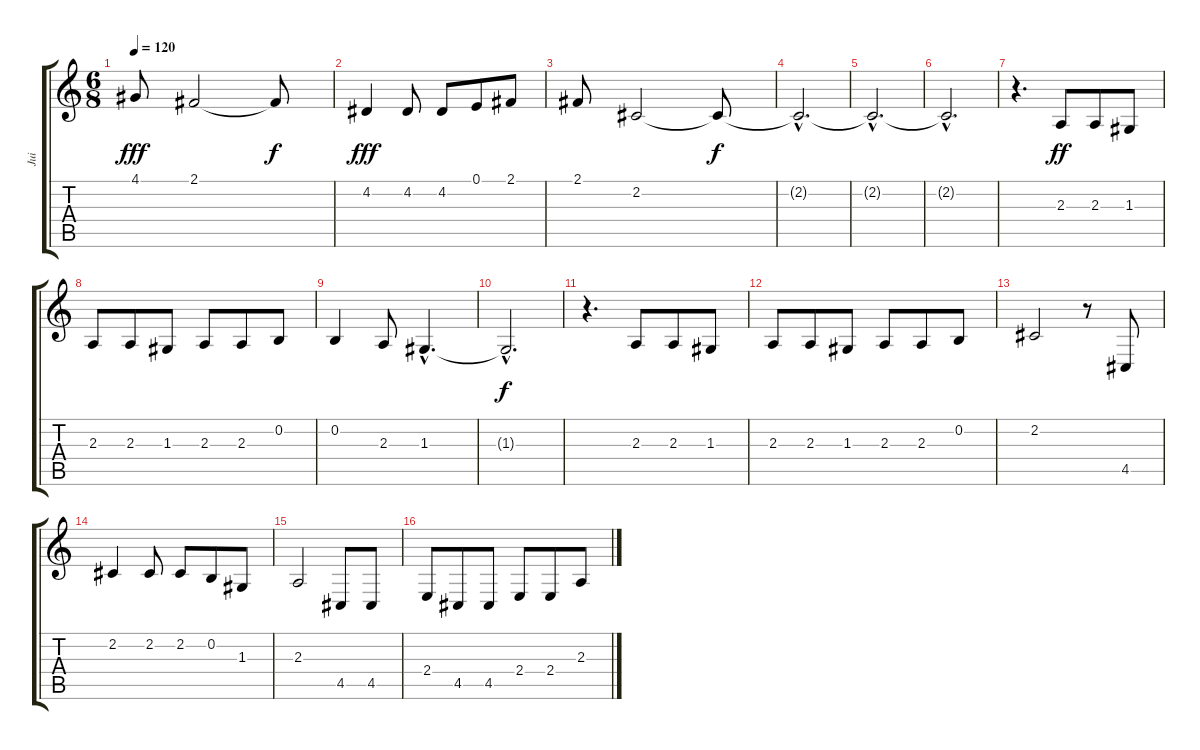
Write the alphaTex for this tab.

\track ("Jui" "Jui") {instrument fx5brightness}
\staff {score tabs}
\tuning (E4 B3 G3 D3 A2 E2) {hide}
\ts (6 8)
\tempo 120
\clef g2
\ks c
4.1.8{dy fff} 2.1.2 2.1{t}.8{dy f} |
4.2.4{dy fff} 4.2.8 4.2.8 0.1.8 2.1.8 |
2.1.8 2.2.2 2.2{t}.8{dy f} |
2.2{hac t}.2{d} |
2.2{hac t}.2{d} |
2.2{hac t}.2{d} |
r.4{d} 2.3.8{dy ff} 2.3.8 1.3.8 |
2.3.8 2.3.8 1.3.8 2.3.8 2.3.8 0.2.8 |
0.2.4 2.3.8 1.3{hac}.4{d} |
1.3{hac t}.2{d dy f} |
r.4{d} 2.3.8 2.3.8 1.3.8 |
2.3.8 2.3.8 1.3.8 2.3.8 2.3.8 0.2.8 |
2.2.2 r.8 4.5.8 |
2.2.4 2.2.8 2.2.8 0.2.8 1.3.8 |
2.3.2 4.5.8 4.5.8 |
2.4.8 4.5.8 4.5.8 2.4.8 2.4.8 2.3.8
